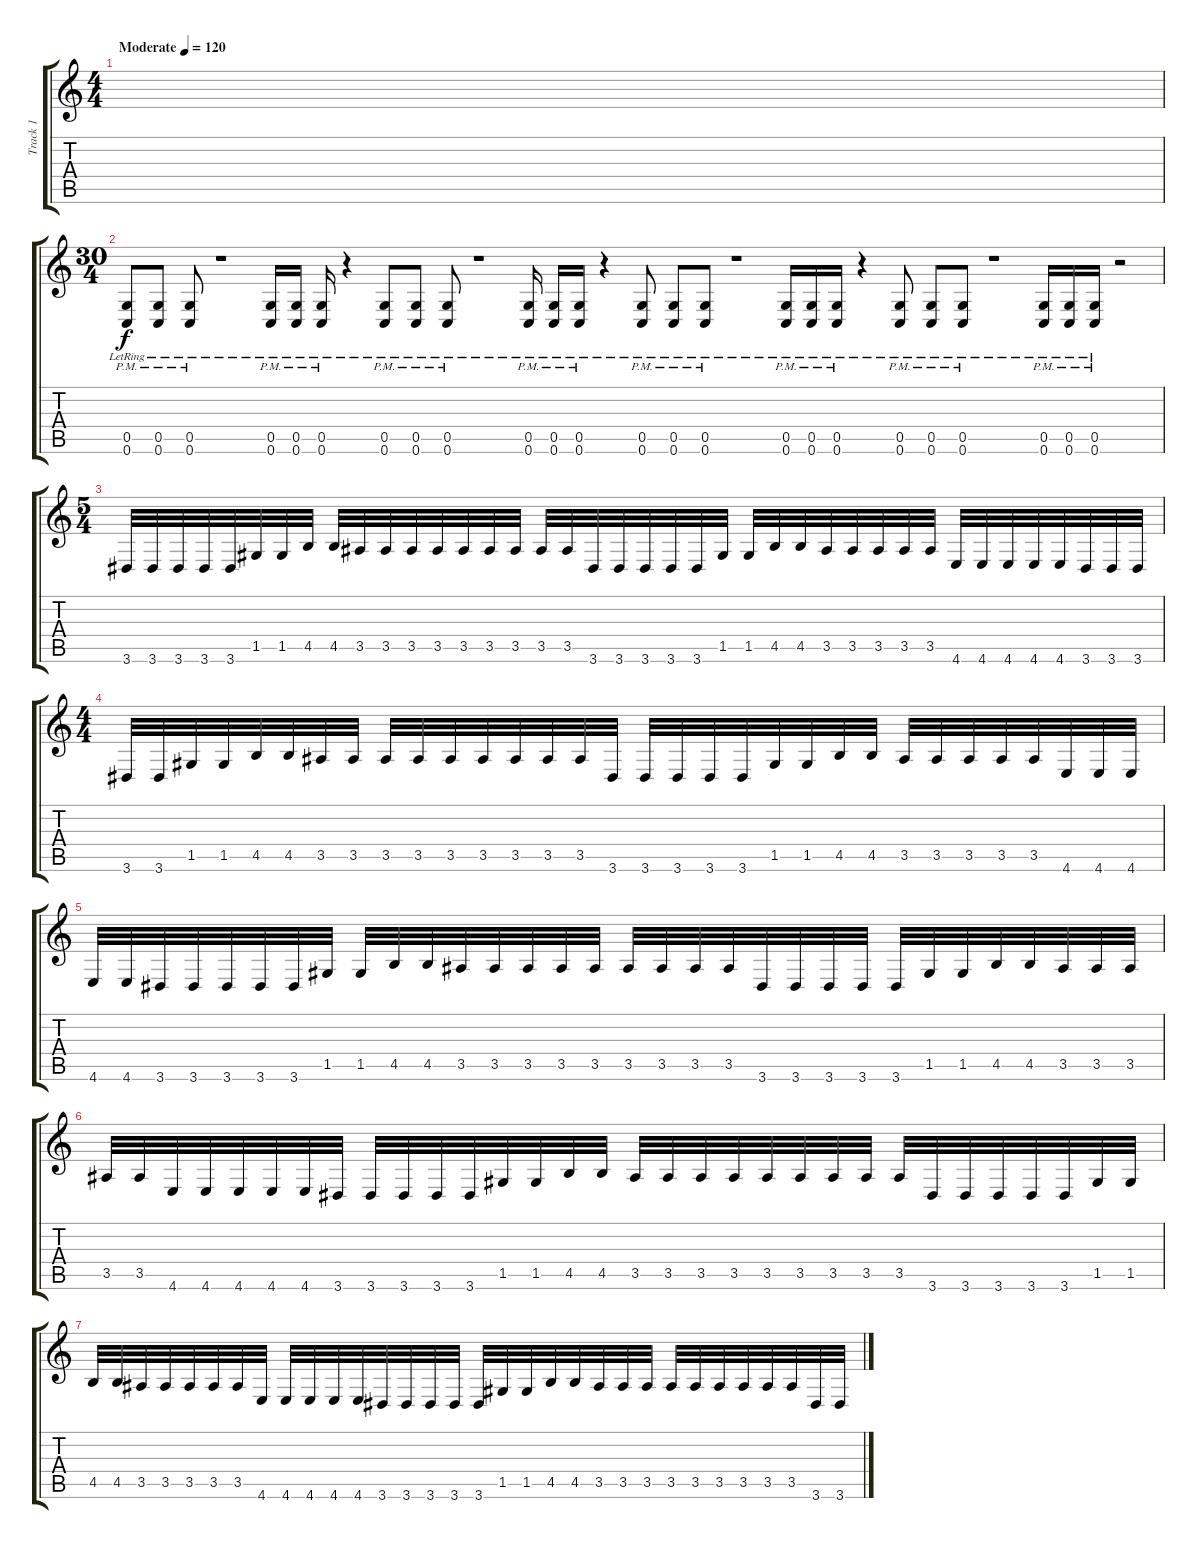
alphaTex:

\track ("Track 1" "Track 1") {instrument distortionguitar}
\staff {score tabs}
\tuning (D4 A3 F3 C3 G2 C2) {hide}
\ts (4 4)
\tempo (120 "Moderate")
\clef g2
\ks c
|
\ts (30 4)
(0.5{pm lr} 0.6{pm lr}).8 (0.5{pm lr} 0.6{pm lr}).8 (0.5{pm lr} 0.6{pm lr}).8 r.1 (0.5{pm lr} 0.6{pm lr}).16 (0.5{pm lr} 0.6{pm lr}).16 (0.5{pm lr} 0.6{pm lr}).16 r.4 (0.5{pm lr} 0.6{pm lr}).8 (0.5{pm lr} 0.6{pm lr}).8 (0.5{pm lr} 0.6{pm lr}).8 r.1 (0.5{pm lr} 0.6{pm lr}).16 (0.5{pm lr} 0.6{pm lr}).16 (0.5{pm lr} 0.6{pm lr}).16 r.4 (0.5{pm lr} 0.6{pm lr}).8 (0.5{pm lr} 0.6{pm lr}).8 (0.5{pm lr} 0.6{pm lr}).8 r.1 (0.5{pm lr} 0.6{pm lr}).16 (0.5{pm lr} 0.6{pm lr}).16 (0.5{pm lr} 0.6{pm lr}).16 r.4 (0.5{pm lr} 0.6{pm lr}).8 (0.5{pm lr} 0.6{pm lr}).8 (0.5{pm lr} 0.6{pm lr}).8 r.1 (0.5{pm lr} 0.6{pm lr}).16 (0.5{pm lr} 0.6{pm lr}).16 (0.5{pm lr} 0.6{pm lr}).16 r.2 |
\ts (5 4)
3.6.32 3.6.32 3.6.32 3.6.32 3.6.32 1.5.32 1.5.32 4.5.32 4.5.32 3.5.32 3.5.32 3.5.32 3.5.32 3.5.32 3.5.32 3.5.32 3.5.32 3.5.32 3.6.32 3.6.32 3.6.32 3.6.32 3.6.32 1.5.32 1.5.32 4.5.32 4.5.32 3.5.32 3.5.32 3.5.32 3.5.32 3.5.32 4.6.32 4.6.32 4.6.32 4.6.32 4.6.32 3.6.32 3.6.32 3.6.32 |
\ts (4 4)
3.6.32 3.6.32 1.5.32 1.5.32 4.5.32 4.5.32 3.5.32 3.5.32 3.5.32 3.5.32 3.5.32 3.5.32 3.5.32 3.5.32 3.5.32 3.6.32 3.6.32 3.6.32 3.6.32 3.6.32 1.5.32 1.5.32 4.5.32 4.5.32 3.5.32 3.5.32 3.5.32 3.5.32 3.5.32 4.6.32 4.6.32 4.6.32 |
4.6.32 4.6.32 3.6.32 3.6.32 3.6.32 3.6.32 3.6.32 1.5.32 1.5.32 4.5.32 4.5.32 3.5.32 3.5.32 3.5.32 3.5.32 3.5.32 3.5.32 3.5.32 3.5.32 3.5.32 3.6.32 3.6.32 3.6.32 3.6.32 3.6.32 1.5.32 1.5.32 4.5.32 4.5.32 3.5.32 3.5.32 3.5.32 |
3.5.32 3.5.32 4.6.32 4.6.32 4.6.32 4.6.32 4.6.32 3.6.32 3.6.32 3.6.32 3.6.32 3.6.32 1.5.32 1.5.32 4.5.32 4.5.32 3.5.32 3.5.32 3.5.32 3.5.32 3.5.32 3.5.32 3.5.32 3.5.32 3.5.32 3.6.32 3.6.32 3.6.32 3.6.32 3.6.32 1.5.32 1.5.32 |
4.5.32 4.5.32 3.5.32 3.5.32 3.5.32 3.5.32 3.5.32 4.6.32 4.6.32 4.6.32 4.6.32 4.6.32 3.6.32 3.6.32 3.6.32 3.6.32 3.6.32 1.5.32 1.5.32 4.5.32 4.5.32 3.5.32 3.5.32 3.5.32 3.5.32 3.5.32 3.5.32 3.5.32 3.5.32 3.5.32 3.6.32 3.6.32
